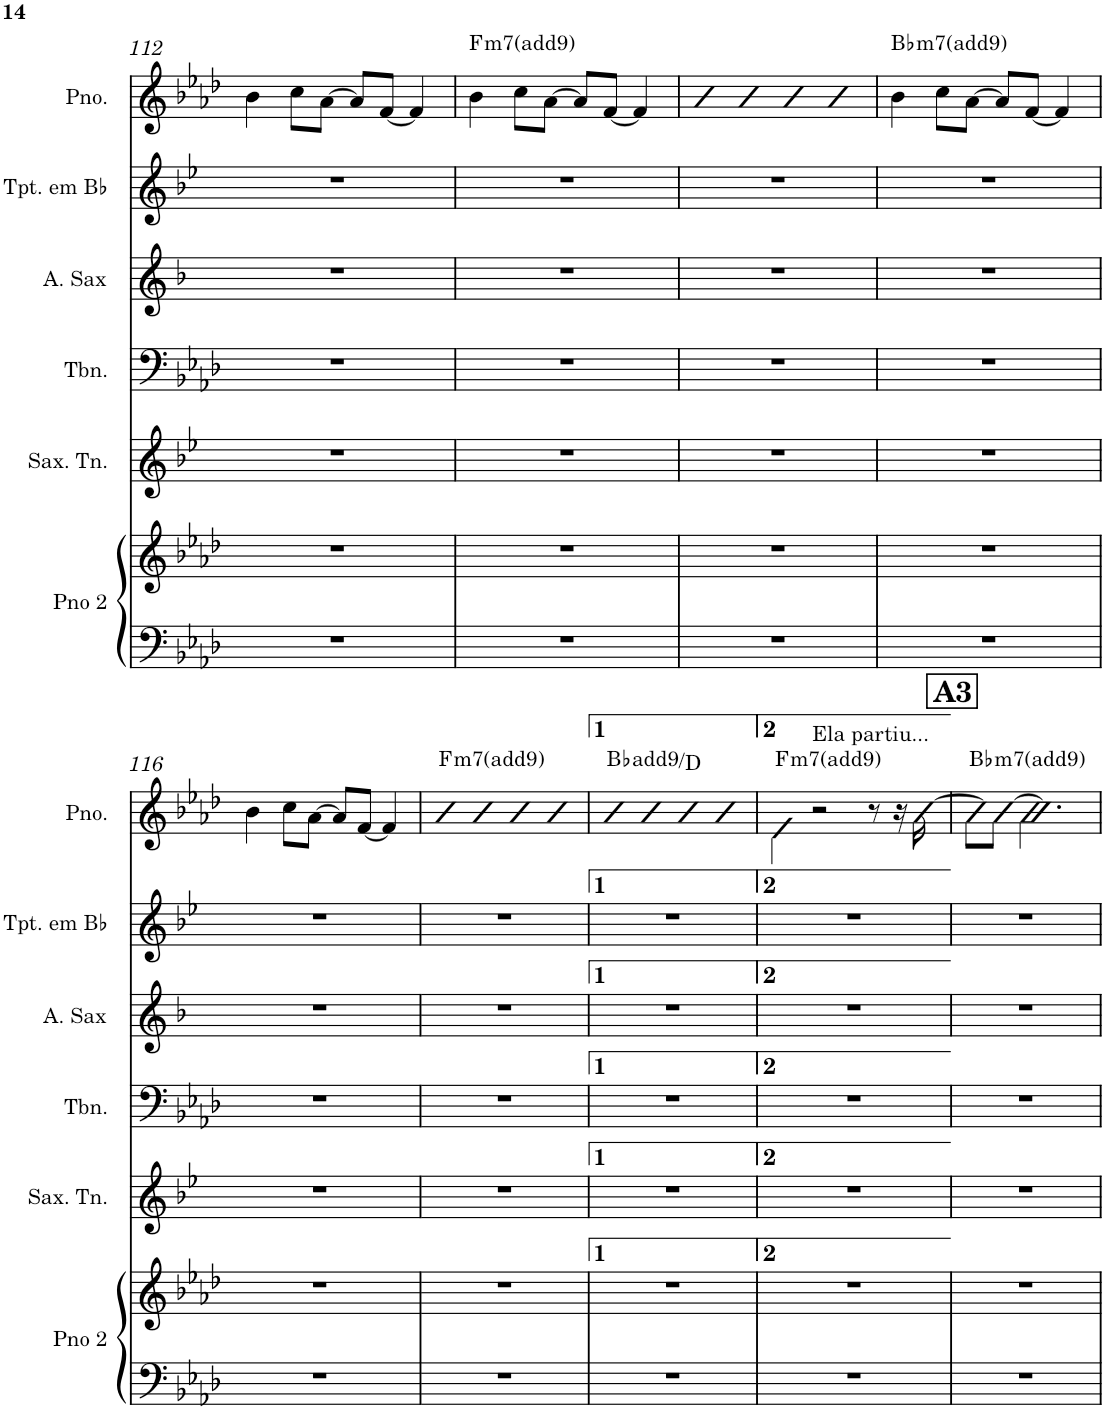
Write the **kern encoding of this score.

**kern	**kern	**kern	**kern	**kern	**kern	**kern	**harte
*part6	*part6	*part5	*part4	*part3	*part2	*part1	*part1
*staff7	*staff6	*staff5	*staff4	*staff3	*staff2	*staff1	*
*I"Piano 2	*	*I"Saxofone Tenor	*I"Trombone	*I"Alto Saxophone	*I"Trompete em Bb	*I"Piano	*
*I'Pno 2	*	*I'Sax. Tn.	*I'Tbn.	*I'A. Sax	*I'Tpt. em Bb	*I'Pno.	*
!!LO:PB:g=z
*clefF4	*clefG2	*clefG2	*clefF4	*clefG2	*clefG2	*clefG2	*
*	*	*Trd8c14	*	*Trd5c9	*Trd1c2	*	*
*k[b-e-a-d-]	*k[b-e-a-d-]	*k[b-e-]	*k[b-e-a-d-]	*k[b-]	*k[b-e-]	*k[b-e-a-d-]	*
*M4/4	*M4/4	*M4/4	*M4/4	*M4/4	*M4/4	*M4/4	*
=112	=112	=112	=112	=112	=112	=112	=112
1r	1r	1r	1r	1r	1r	4b-\	.
.	.	.	.	.	.	8cc\L	.
.	.	.	.	.	.	[8a-\J	.
.	.	.	.	.	.	8a-/L]	.
.	.	.	.	.	.	[8f/J	.
.	.	.	.	.	.	4f/]	.
=113	=113	=113	=113	=113	=113	=113	=113
!	!	!	!	!	!	!	!LO:H:kt=m7
1r	1r	1r	1r	1r	1r	4b-\	F:min7(9)
.	.	.	.	.	.	8cc\L	.
.	.	.	.	.	.	[8a-\J	.
.	.	.	.	.	.	8a-/L]	.
.	.	.	.	.	.	[8f/J	.
.	.	.	.	.	.	4f/]	.
=114	=114	=114	=114	=114	=114	=114	=114
1r	1r	1r	1r	1r	1r	4b-	.
.	.	.	.	.	.	4b-	.
.	.	.	.	.	.	4b-	.
.	.	.	.	.	.	4b-	.
=115	=115	=115	=115	=115	=115	=115	=115
!	!	!	!	!	!	!	!LO:H:kt=m7
1r	1r	1r	1r	1r	1r	4b-\	Bb:min7(9)
.	.	.	.	.	.	8cc\L	.
.	.	.	.	.	.	[8a-\J	.
.	.	.	.	.	.	8a-/L]	.
.	.	.	.	.	.	[8f/J	.
.	.	.	.	.	.	4f/]	.
!!LO:LB:g=z
=116	=116	=116	=116	=116	=116	=116	=116
1r	1r	1r	1r	1r	1r	4b-\	.
.	.	.	.	.	.	8cc\L	.
.	.	.	.	.	.	[8a-\J	.
.	.	.	.	.	.	8a-/L]	.
.	.	.	.	.	.	[8f/J	.
.	.	.	.	.	.	4f/]	.
=117	=117	=117	=117	=117	=117	=117	=117
!	!	!	!	!	!	!	!LO:H:kt=m7
1r	1r	1r	1r	1r	1r	4b-	F:min7(9)
.	.	.	.	.	.	4b-	.
.	.	.	.	.	.	4b-	.
.	.	.	.	.	.	4b-	.
=118	=118	=118	=118	=118	=118	=118	=118
1r	1r	1r	1r	1r	1r	4b-	Bb:maj(9)/3
.	.	.	.	.	.	4b-	.
.	.	.	.	.	.	4b-	.
.	.	.	.	.	.	4b-	.
=119	=119	=119	=119	=119	=119	=119	=119
!	!	!	!	!	!	!	!LO:H:kt=m7
1r	1r	1r	1r	1r	1r	4f\	F:min7(9)
!	!	!	!	!	!	!LO:TX:a:t=Ela partiu...	!
.	.	.	.	.	.	2r	.
.	.	.	.	.	.	8r	.
.	.	.	.	.	.	16r	.
.	.	.	.	.	.	[16b-\	.
!!LO:REH:place=s1:a:B:cj:fs=14:t=A3
=120	=120	=120	=120	=120	=120	=120	=120
!	!	!	!	!	!	!	!LO:H:kt=m7
1r	1r	1r	1r	1r	1r	8b-\L]	Bb:min7(9)
.	.	.	.	.	.	[8b-\J	.
.	.	.	.	.	.	2.b-\]	.
=	=	=	=	=	=	=	=
*-	*-	*-	*-	*-	*-	*-	*-
